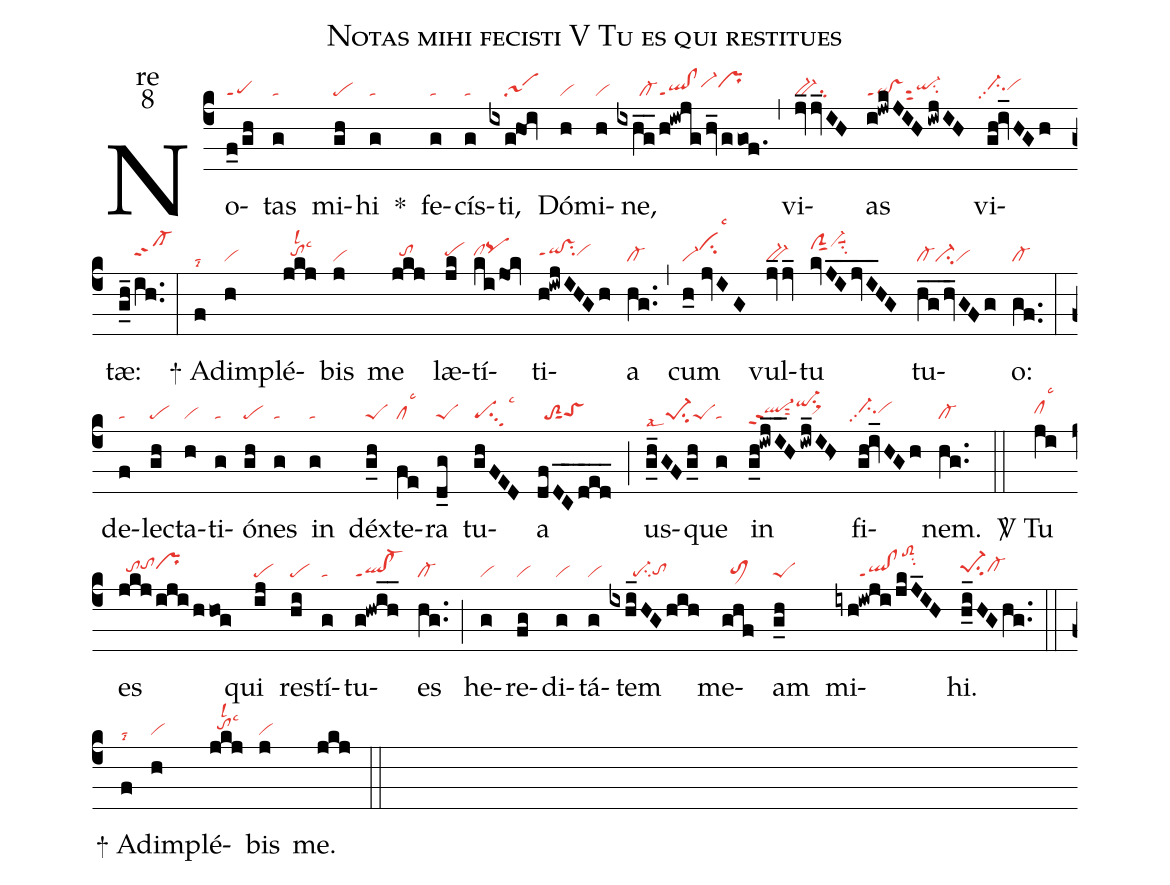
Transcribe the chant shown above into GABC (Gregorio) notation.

name:Notas mihi fecisti V Tu es qui restitues;
office-part:re;
mode:8;
nabc-lines:1;
%%
(c4) No(f_0/gh|scG)tas(g|ta) mi(gh|pe)hi(g|ta) <sp>*</sp>() fe(g|ta)cís(g|ta)ti,(ixg@hoi|////sa1) Dó(h|vi)mi(h|vi)ne,(ixhg__/h!iwjg/hv_/ggof.|//////cl-ql!clppt1vi-hiprhi) (,) vi(jvjv__IH|bv-su2)<nlba>as(i!jwkJIH/iwjIH|qi!vsppt1sut2qi-hhsu2) vi</nlba>(gh!iv_HGh|ci-hhpp2vihh)tæ:(g_h_/ih..|////cl-hhppt2) (:)

<sp>+</sp> Ad(f|talsi8)im(h|vi)plé(jkj|//tohhlsl2lsc3)bis(j|vi) me(jkj|//tohh) læ(jk|pehh)tí(ki/jok|clhhpqhi)ti(h!iwjIHGh|qihh!vshhppt1su2vihh)a(hg..|cl-) (,) cum(h_0//jvIG|vi-cihjlsc3) vul(jv_jv_|bv-)tu(kvJI__jvI__HG|clShjsut1vi-hksuu1su2) tu(hg__/hv_GFg|cl-ci-vi)o:(gf..|cl-) (:) de(f|ta)lec(gh|pe)ta(h|vi)ti(g|ta)ó(gh|pe)nes(g|ta) in(g|ta) déx(g_h|peS)te(fe|cllsc3)ra(d_g|peS) tu(ghFED|pesu3lsc3)a(dfDC__ded___|//toS2sut1toShg) (;) us(g_h_GFg_h|pe-1su2lsal7peS)que(g|ta) in(g_h!iwjI__H/iwj_IH>|ql-hhppt2sut2qi-hjsu1sux1) fi(gh!iv_HGh|ci-hhpp2vihh)nem.(hg..|cl-) (::)

<sp>V/</sp> Tu(ji|clhhlsc3) es(jkj/iji/hhog|//tohhtohiprhi) qui(ij|pe) res(hi|pe)tí(g|ta)tu(g!hwih__|ql!cl-ppt1)es(hg..|cl-) (;) he(g|vi)re(fg|vi)di(g|vi)tá(g|vi)tem(ixhi_HG/hih|//////pe-su2tohg) me(ghf|//toM1hg)am(g_h|peS) mi(iyh!iwji/jkJ_IH|//////ql!clppt1toS2hmsu2)hi.(h_i_HGhg..|pe-1hhsu2cl-hh) (::)

<sp>+</sp> Ad(f|talsi8)im(h|vi)plé(jkj|//tohhlsl2lsc3)bis(j|vi) me.(jkj) (::)
